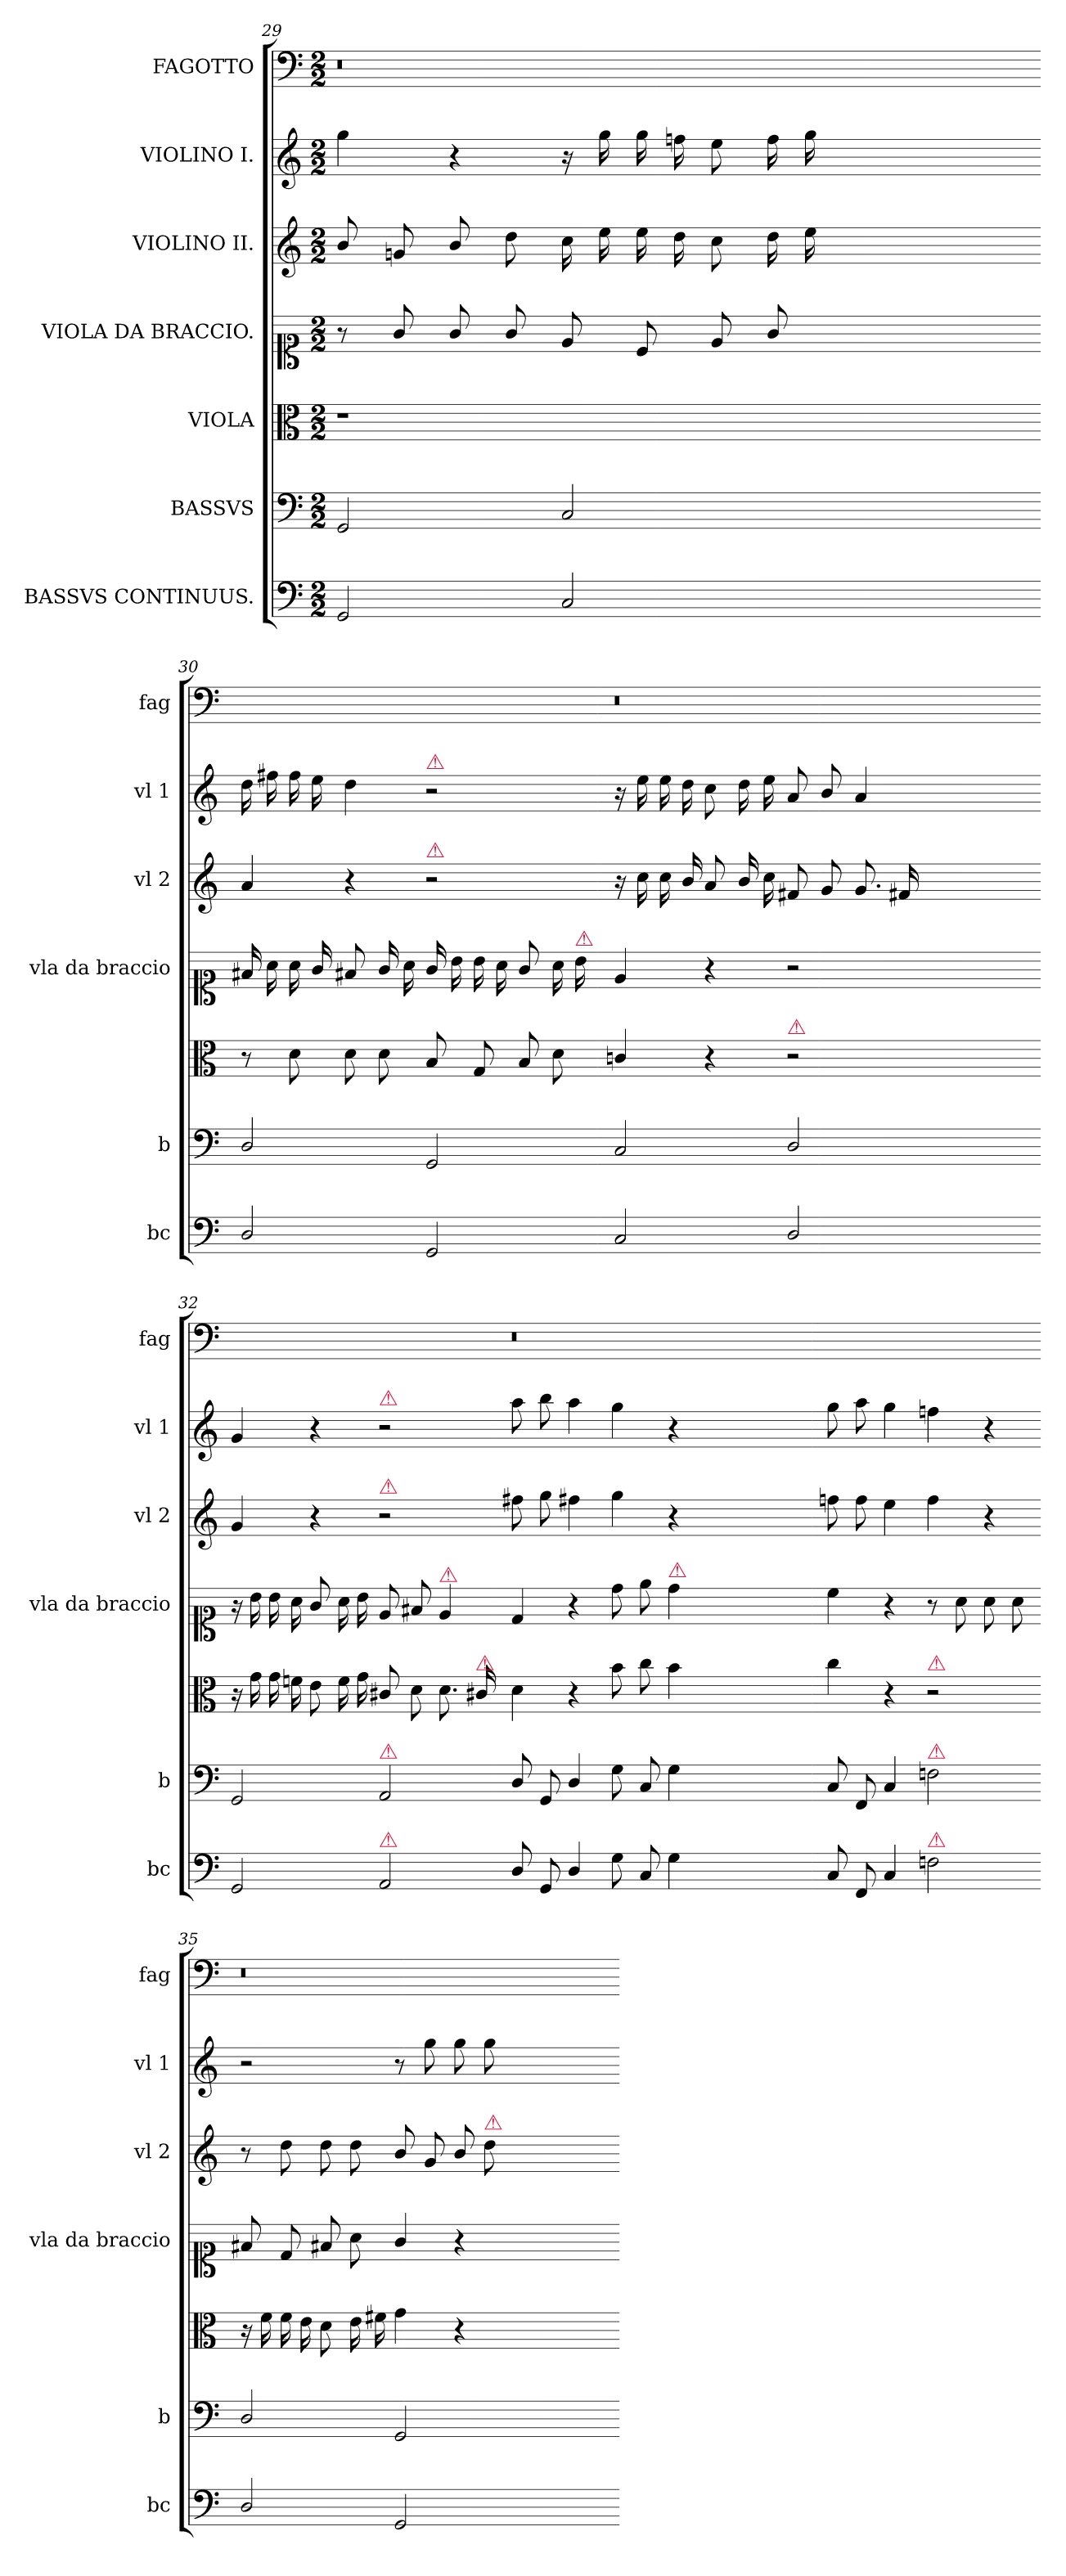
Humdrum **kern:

**kern	**kern	**kern	**kern	**kern	**kern	**kern
*part7	*part6	*part5	*part4	*part3	*part2	*part1
*staff7	*staff6	*staff5	*staff4	*staff3	*staff2	*staff1
*I"BASSVS CONTINUUS.	*I"BASSVS	*I"VIOLA	*I"VIOLA DA BRACCIO.	*I"VIOLINO II.	*I"VIOLINO I.	*I"FAGOTTO
*I'bc	*I'b	*	*I'vla da braccio	*I'vl 2	*I'vl 1	*I'fag
*clefF4	*clefF4	*clefC3	*clefC1	*clefG2	*clefG2	*clefF4
*k[]	*k[]	*k[]	*k[]	*k[]	*k[]	*k[]
*M2/2	*M2/2	*M2/2	*M2/2	*M2/2	*M2/2	*M2/2
=29	=29	=29	=29	=29	=29	=29
2GG/	2GG/	1r	8r	8b/	4gg\	0r
.	.	.	8g/	8gn/	.	.
.	.	.	8g/	8b/	4r	.
.	.	.	8g/	8dd\	.	.
2C/	2C/	.	8e/	16cc\	16r	.
.	.	.	.	16ee\	16gg\	.
.	.	.	8c/	16ee\	16gg\	.
.	.	.	.	16dd\	16ffn\	.
.	.	.	8e/	8cc\	8ee\	.
.	.	.	8g/	16dd\	16ff\	.
.	.	.	.	16ee\	16gg\	.
1ryy	1ryy	1ryy	1ryy	1ryy	1ryy	.
=30-	=30-	=30-	=30-	=30-	=30-	=30-
2D/	2D/	8r	16f#X/	4a/	16dd\	1ryy
.	.	.	16a\	.	16ff#X\	.
.	.	8d\	16a\	.	16ff#\	.
.	.	.	16g/	.	16ee\	.
.	.	8d\	8f#X/	4r	4dd\	.
.	.	8d\	16g/	.	.	.
.	.	.	16a\	.	.	.
!	!	!	!	!	!LO:TX:a:color=crimson:t=⚠	!
!	!	!	!	!LO:TX:a:color=crimson:t=⚠	!	!
2GG/	2GG/	8B/	16g/	2r	2r	.
.	.	.	16b\	.	.	.
.	.	8G/	16b\	.	.	.
.	.	.	16a\	.	.	.
.	.	8B/	8g/	.	.	.
.	.	8d\	16a\	.	.	.
!	!	!	!LO:TX:a:color=crimson:t=⚠	!	!	!
.	.	.	16b\	.	.	.
=31-	=31-	=31-	=31-	=31-	=31-	=31-
2C/	2C/	4cn/	4e/	16r	16r	0r
.	.	.	.	16cc\	16ee\	.
.	.	.	.	16cc\	16ee\	.
.	.	.	.	16b/	16dd\	.
.	.	4r	4r	8a/	8cc\	.
.	.	.	.	16b/	16dd\	.
.	.	.	.	16cc\	16ee\	.
!	!	!LO:TX:a:color=crimson:t=⚠	!	!	!	!
2D/	2D/	2r	2r	8f#X/	8a/	.
.	.	.	.	8g/	8b/	.
.	.	.	.	8.g/	4a/	.
.	.	.	.	16f#X/	.	.
1ryy	1ryy	1ryy	1ryy	1ryy	1ryy	.
=32-	=32-	=32-	=32-	=32-	=32-	=32-
2GG/	2GG/	16r	16r	4g/	4g/	1ryy
.	.	16g\	16b\	.	.	.
.	.	16g\	16b\	.	.	.
.	.	16fn\	16a\	.	.	.
.	.	8e\	8g/	4r	4r	.
.	.	16f\	16a\	.	.	.
.	.	16g\	16b\	.	.	.
!	!	!	!	!	!LO:TX:a:color=crimson:t=⚠	!
!	!	!	!	!LO:TX:a:color=crimson:t=⚠	!	!
!	!LO:TX:a:color=crimson:t=⚠	!	!	!	!	!
!LO:TX:a:color=crimson:t=⚠	!	!	!	!	!	!
2AA/	2AA/	8c#X/	8e/	2r	2r	.
.	.	8d\	8f#X/	.	.	.
!	!	!	!LO:TX:a:color=crimson:t=⚠	!	!	!
.	.	8.d\	4e/	.	.	.
!	!	!LO:TX:a:color=crimson:t=⚠	!	!	!	!
.	.	16c#X/	.	.	.	.
=33-	=33-	=33-	=33-	=33-	=33-	=33-
8D/	8D/	4d\	4d/	8ff#X\	8aa\	0r
8GG/	8GG/	.	.	8gg\	8bb\	.
4D/	4D/	4r	4r	4ff#X\	4aa\	.
8G\	8G\	8b\	8dd\	4gg\	4gg\	.
8C/	8C/	8cc\	8ee\	.	.	.
!	!	!	!LO:TX:a:color=crimson:t=⚠	!	!	!
4G\	4G\	4b\	4dd\	4r	4r	.
1ryy	1ryy	1ryy	1ryy	1ryy	1ryy	.
=34-	=34-	=34-	=34-	=34-	=34-	=34-
8C/	8C/	4cc\	4cc\	8ffn\	8gg\	1ryy
8FF/	8FF/	.	.	8ff\	8aa\	.
4C/	4C/	4r	4r	4ee\	4gg\	.
!	!	!LO:TX:a:color=crimson:t=⚠	!	!	!	!
!	!LO:TX:a:color=crimson:t=⚠	!	!	!	!	!
!LO:TX:a:color=crimson:t=⚠	!	!	!	!	!	!
2Fn\	2Fn\	2r	8r	4ff\	4ffn\	.
.	.	.	8a\	.	.	.
.	.	.	8a\	4r	4r	.
.	.	.	8a\	.	.	.
=35-	=35-	=35-	=35-	=35-	=35-	=35-
2D/	2D/	16r	8f#X/	8r	2r	0r
.	.	16f\	.	.	.	.
.	.	16f\	8d/	8dd\	.	.
.	.	16e\	.	.	.	.
.	.	8d\	8f#X/	8dd\	.	.
.	.	16e\	8a\	8dd\	.	.
.	.	16f#X\	.	.	.	.
2GG/	2GG/	4g\	4g/	8b/	8r	.
.	.	.	.	8g/	8gg\	.
.	.	4r	4r	8b/	8gg\	.
!	!	!	!	!LO:TX:a:color=crimson:t=⚠	!	!
.	.	.	.	8dd\	8gg\	.
1ryy	1ryy	1ryy	1ryy	1ryy	1ryy	.
=-	=-	=-	=-	=-	=-	=-
*-	*-	*-	*-	*-	*-	*-
